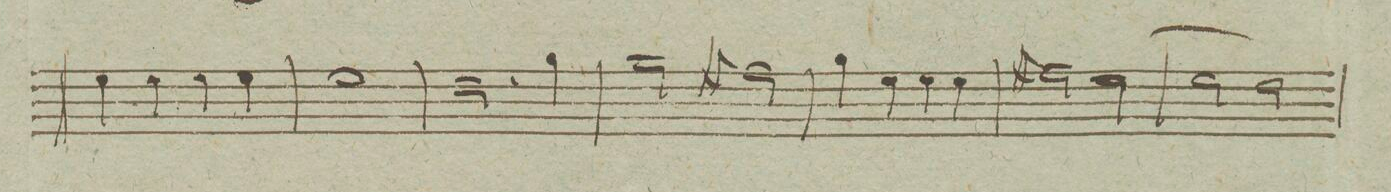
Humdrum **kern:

**kern
*I"Flauto Secondo
*clefG2
*k[]
*met(c|)
*M2/2
4ee\
4ee\
4ee\
4ee\
=17
1ee\
=18
2.dd\
4gg\
=19
2gg\
2ff#X\
=20
4gg\
4ee\
4ee\
4ee\
=21
2ff#X\
[2ee\
=22
2ee\]
2dd\
=23
*-
